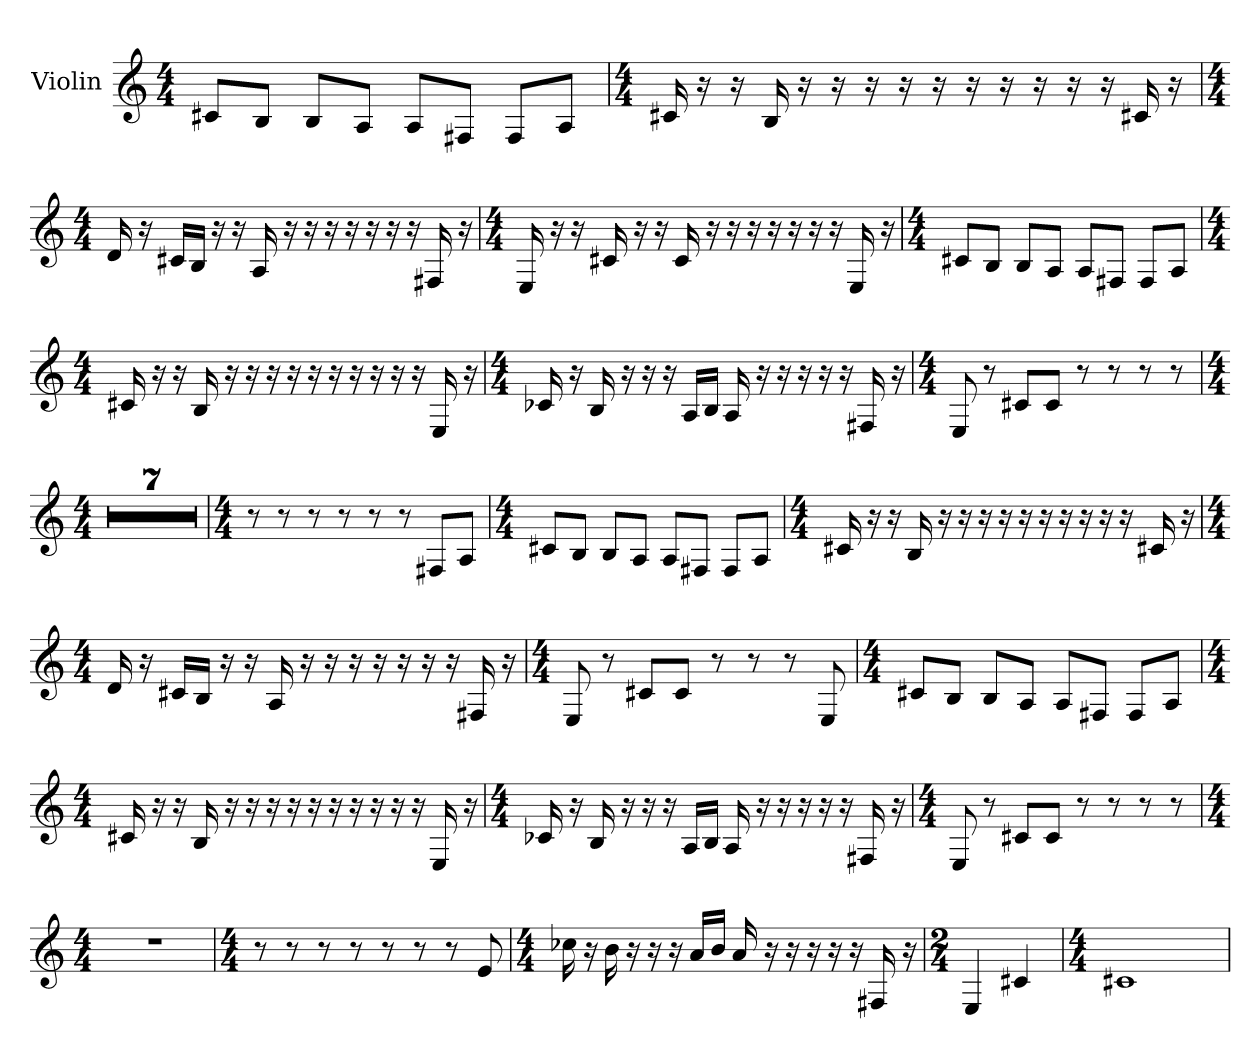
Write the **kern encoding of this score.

**kern
*part1
*staff1
*I"Violin
*I'Vln
*M4/4
=
8c#XL
8BJ
8BL
8AJ
8AL
8F#XJ
8F#L
8AJ
=
*M4/4
16c#X
16r
16r
16B
16r
16r
16r
16r
16r
16r
16r
16r
16r
16r
16c#X
16r
=
*M4/4
16d
16r
16c#XLL
16BJJ
16r
16r
16A
16r
16r
16r
16r
16r
16r
16r
16F#X
16r
=
*M4/4
16E
16r
16r
16c#X
16r
16r
16c#
16r
16r
16r
16r
16r
16r
16r
16E
16r
=
*M4/4
8c#XL
8BJ
8BL
8AJ
8AL
8F#XJ
8F#L
8AJ
=
*M4/4
16c#X
16r
16r
16B
16r
16r
16r
16r
16r
16r
16r
16r
16r
16r
16E
16r
=
*M4/4
16c-X
16r
16B
16r
16r
16r
16ALL
16BJJ
16A
16r
16r
16r
16r
16r
16F#X
16r
=
*M4/4
8E
8r
8c#XL
8c#J
8r
8r
8r
8r
=
*M4/4
1r
=
*M4/4
1r
=
*M4/4
1r
=
*M4/4
1r
=
*M4/4
1r
=
*M4/4
1r
=
*M4/4
1r
=
*M4/4
8r
8r
8r
8r
8r
8r
8F#XL
8AJ
=
*M4/4
8c#XL
8BJ
8BL
8AJ
8AL
8F#XJ
8F#L
8AJ
=
*M4/4
16c#X
16r
16r
16B
16r
16r
16r
16r
16r
16r
16r
16r
16r
16r
16c#X
16r
=
*M4/4
16d
16r
16c#XLL
16BJJ
16r
16r
16A
16r
16r
16r
16r
16r
16r
16r
16F#X
16r
=
*M4/4
8E
8r
8c#XL
8c#J
8r
8r
8r
8E
=
*M4/4
8c#XL
8BJ
8BL
8AJ
8AL
8F#XJ
8F#L
8AJ
=
*M4/4
16c#X
16r
16r
16B
16r
16r
16r
16r
16r
16r
16r
16r
16r
16r
16E
16r
=
*M4/4
16c-X
16r
16B
16r
16r
16r
16ALL
16BJJ
16A
16r
16r
16r
16r
16r
16F#X
16r
=
*M4/4
8E
8r
8c#XL
8c#J
8r
8r
8r
8r
=
*M4/4
1r
=
*M4/4
8r
8r
8r
8r
8r
8r
8r
8e
=
*M4/4
16cc-X
16r
16b
16r
16r
16r
16aLL
16bJJ
16a
16r
16r
16r
16r
16r
16F#X
16r
=
*M2/4
4E
4c#X
=
*M4/4
1c#X
=
*-
